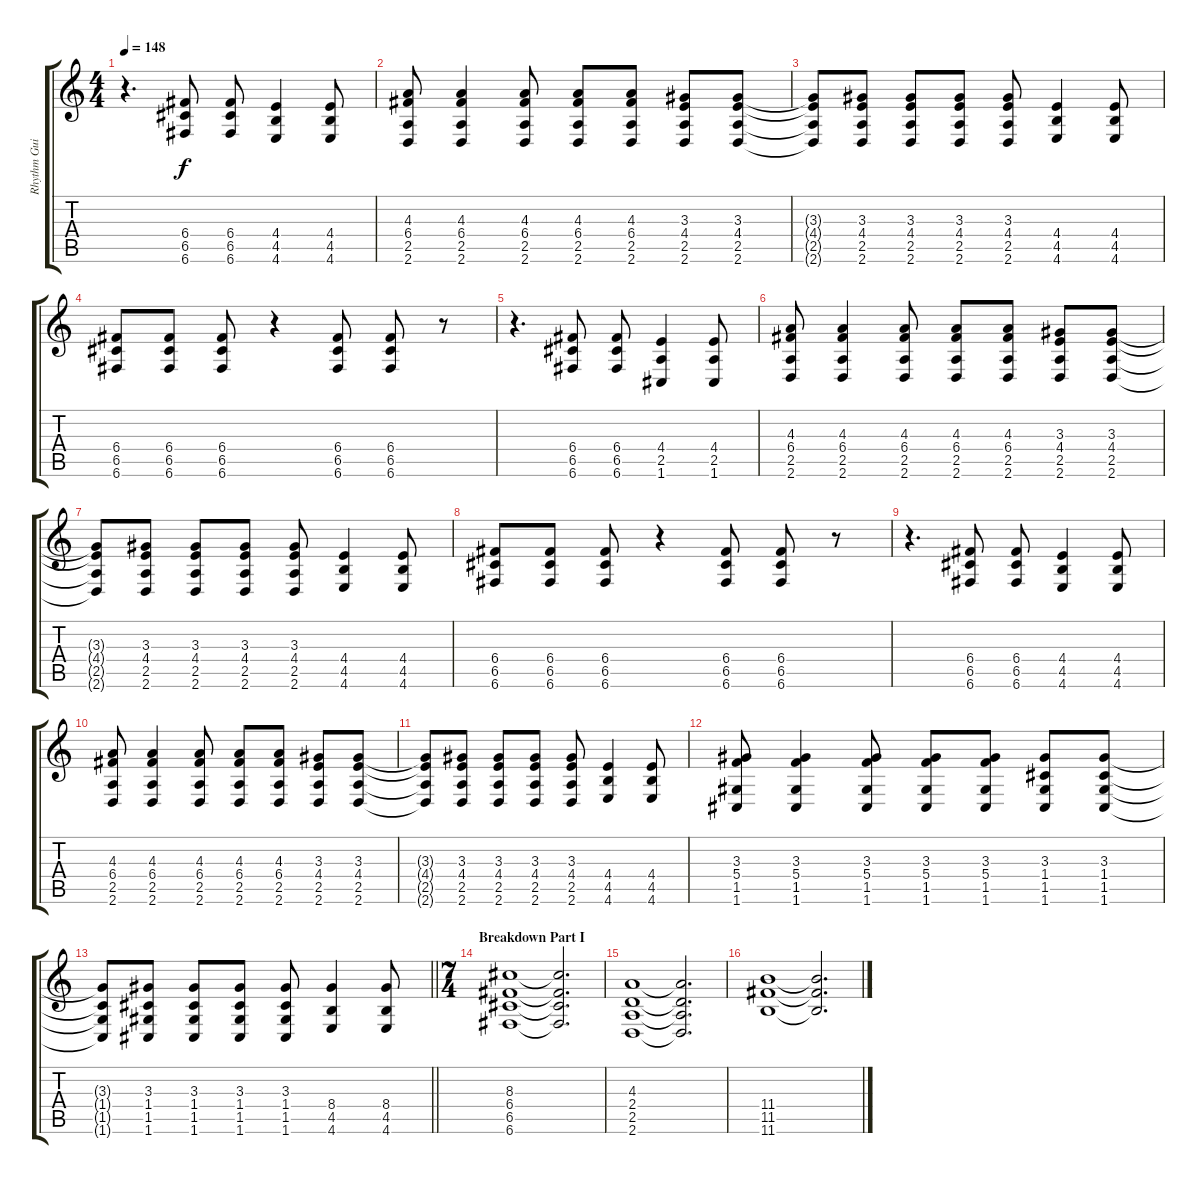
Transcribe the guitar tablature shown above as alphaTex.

\track ("Rhythm Guitar II" "Rhythm Gui") {instrument overdrivenguitar}
\staff {score tabs}
\tuning (D4 A3 F3 C3 G2 C2) {hide}
\ts (4 4)
\tempo 148
\clef g2
\ks c
r.4{d dy f} (6.4 6.5 6.6).8 (6.4 6.5 6.6).8 (4.4 4.5 4.6).4 (4.4 4.5 4.6).8 |
(4.3 6.4 2.5 2.6).8 (4.3 6.4 2.5 2.6).4 (4.3 6.4 2.5 2.6).8 (4.3 6.4 2.5 2.6).8 (4.3 6.4 2.5 2.6).8 (3.3 4.4 2.5 2.6).8 (3.3 4.4 2.5 2.6).8 |
(3.3{t} 4.4{t} 2.5{t} 2.6{t}).8 (3.3 4.4 2.5 2.6).8 (3.3 4.4 2.5 2.6).8 (3.3 4.4 2.5 2.6).8 (3.3 4.4 2.5 2.6).8 (4.4 4.5 4.6).4 (4.4 4.5 4.6).8 |
(6.4 6.5 6.6).8 (6.4 6.5 6.6).8 (6.4 6.5 6.6).8 r.4 (6.4 6.5 6.6).8 (6.4 6.5 6.6).8 r.8 |
r.4{d} (6.4 6.5 6.6).8 (6.4 6.5 6.6).8 (4.4 2.5 1.6).4 (4.4 2.5 1.6).8 |
(4.3 6.4 2.5 2.6).8 (4.3 6.4 2.5 2.6).4 (4.3 6.4 2.5 2.6).8 (4.3 6.4 2.5 2.6).8 (4.3 6.4 2.5 2.6).8 (3.3 4.4 2.5 2.6).8 (3.3 4.4 2.5 2.6).8 |
(3.3{t} 4.4{t} 2.5{t} 2.6{t}).8 (3.3 4.4 2.5 2.6).8 (3.3 4.4 2.5 2.6).8 (3.3 4.4 2.5 2.6).8 (3.3 4.4 2.5 2.6).8 (4.4 4.5 4.6).4 (4.4 4.5 4.6).8 |
(6.4 6.5 6.6).8 (6.4 6.5 6.6).8 (6.4 6.5 6.6).8 r.4 (6.4 6.5 6.6).8 (6.4 6.5 6.6).8 r.8 |
r.4{d} (6.4 6.5 6.6).8 (6.4 6.5 6.6).8 (4.4 4.5 4.6).4 (4.4 4.5 4.6).8 |
(4.3 6.4 2.5 2.6).8 (4.3 6.4 2.5 2.6).4 (4.3 6.4 2.5 2.6).8 (4.3 6.4 2.5 2.6).8 (4.3 6.4 2.5 2.6).8 (3.3 4.4 2.5 2.6).8 (3.3 4.4 2.5 2.6).8 |
(3.3{t} 4.4{t} 2.5{t} 2.6{t}).8 (3.3 4.4 2.5 2.6).8 (3.3 4.4 2.5 2.6).8 (3.3 4.4 2.5 2.6).8 (3.3 4.4 2.5 2.6).8 (4.4 4.5 4.6).4 (4.4 4.5 4.6).8 |
(3.3 5.4 1.5 1.6).8 (3.3 5.4 1.5 1.6).4 (3.3 5.4 1.5 1.6).8 (3.3 5.4 1.5 1.6).8 (3.3 5.4 1.5 1.6).8 (3.3 1.4 1.5 1.6).8 (3.3 1.4 1.5 1.6).8 |
\barLineRight lightlight
(3.3{t} 1.4{t} 1.5{t} 1.6{t}).8 (3.3 1.4 1.5 1.6).8 (3.3 1.4 1.5 1.6).8 (3.3 1.4 1.5 1.6).8 (3.3 1.4 1.5 1.6).8 (8.4 4.5 4.6).4 (8.4 4.5 4.6).8 |
\ts (7 4)
\section ("" "Breakdown Part I")
(8.3 6.4 6.5 6.6).1 (8.3{t} 6.4{t} 6.5{t} 6.6{t}).2{d} |
(4.3 2.4 2.5 2.6).1{instrument electricguitarmuted} (4.3{t} 2.4{t} 2.5{t} 2.6{t}).2{d} |
(11.4 11.5 11.6).1 (11.4{t} 11.5{t} 11.6{t}).2{d}
